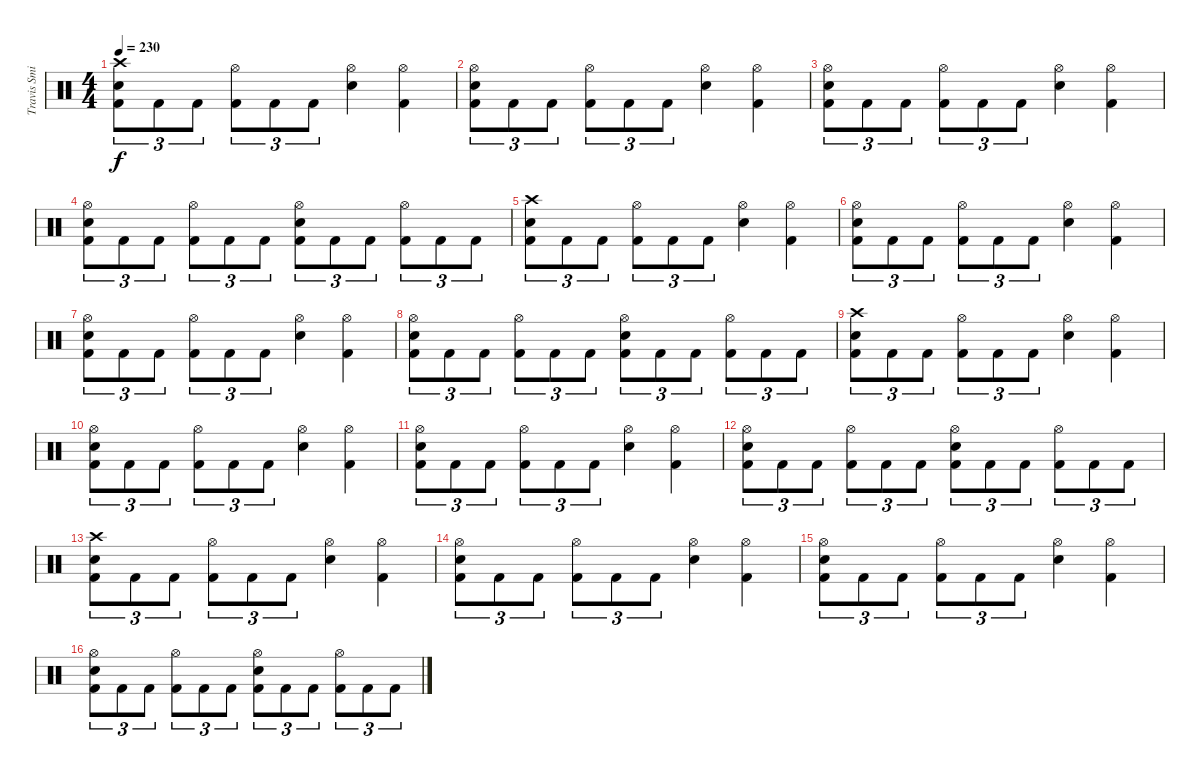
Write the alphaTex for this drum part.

\track ("Travis Smith" "Travis Smi") {instrument percussion}
\staff {score}
\articulation defaults
\ts (4 4)
\tempo 230
\clef neutral
\ks c
("Kick (hit) 2" "Snare (hit) 2" "Crash high (hit)").8{tu (3 2) dy f} "Kick (hit) 2".8{tu (3 2)} "Kick (hit) 2".8{tu (3 2)} ("Kick (hit) 2" "Hi-Hat (open)").8{tu (3 2)} "Kick (hit) 2".8{tu (3 2)} "Kick (hit) 2".8{tu (3 2)} ("Snare (hit) 2" "Hi-Hat (open)").4 ("Kick (hit) 2" "Hi-Hat (open)").4 |
("Kick (hit) 2" "Snare (hit) 2" "Hi-Hat (open)").8{tu (3 2)} "Kick (hit) 2".8{tu (3 2)} "Kick (hit) 2".8{tu (3 2)} ("Kick (hit) 2" "Hi-Hat (open)").8{tu (3 2)} "Kick (hit) 2".8{tu (3 2)} "Kick (hit) 2".8{tu (3 2)} ("Snare (hit) 2" "Hi-Hat (open)").4 ("Kick (hit) 2" "Hi-Hat (open)").4 |
("Kick (hit) 2" "Snare (hit) 2" "Hi-Hat (open)").8{tu (3 2)} "Kick (hit) 2".8{tu (3 2)} "Kick (hit) 2".8{tu (3 2)} ("Kick (hit) 2" "Hi-Hat (open)").8{tu (3 2)} "Kick (hit) 2".8{tu (3 2)} "Kick (hit) 2".8{tu (3 2)} ("Snare (hit) 2" "Hi-Hat (open)").4 ("Kick (hit) 2" "Hi-Hat (open)").4 |
("Kick (hit) 2" "Snare (hit) 2" "Hi-Hat (open)").8{tu (3 2)} "Kick (hit) 2".8{tu (3 2)} "Kick (hit) 2".8{tu (3 2)} ("Kick (hit) 2" "Hi-Hat (open)").8{tu (3 2)} "Kick (hit) 2".8{tu (3 2)} "Kick (hit) 2".8{tu (3 2)} ("Kick (hit) 2" "Snare (hit) 2" "Hi-Hat (open)").8{tu (3 2)} "Kick (hit) 2".8{tu (3 2)} "Kick (hit) 2".8{tu (3 2)} ("Kick (hit) 2" "Hi-Hat (open)").8{tu (3 2)} "Kick (hit) 2".8{tu (3 2)} "Kick (hit) 2".8{tu (3 2)} |
("Kick (hit) 2" "Snare (hit) 2" "Crash high (hit)").8{tu (3 2)} "Kick (hit) 2".8{tu (3 2)} "Kick (hit) 2".8{tu (3 2)} ("Kick (hit) 2" "Hi-Hat (open)").8{tu (3 2)} "Kick (hit) 2".8{tu (3 2)} "Kick (hit) 2".8{tu (3 2)} ("Snare (hit) 2" "Hi-Hat (open)").4 ("Kick (hit) 2" "Hi-Hat (open)").4 |
("Kick (hit) 2" "Snare (hit) 2" "Hi-Hat (open)").8{tu (3 2)} "Kick (hit) 2".8{tu (3 2)} "Kick (hit) 2".8{tu (3 2)} ("Kick (hit) 2" "Hi-Hat (open)").8{tu (3 2)} "Kick (hit) 2".8{tu (3 2)} "Kick (hit) 2".8{tu (3 2)} ("Snare (hit) 2" "Hi-Hat (open)").4 ("Kick (hit) 2" "Hi-Hat (open)").4 |
("Kick (hit) 2" "Snare (hit) 2" "Hi-Hat (open)").8{tu (3 2)} "Kick (hit) 2".8{tu (3 2)} "Kick (hit) 2".8{tu (3 2)} ("Kick (hit) 2" "Hi-Hat (open)").8{tu (3 2)} "Kick (hit) 2".8{tu (3 2)} "Kick (hit) 2".8{tu (3 2)} ("Snare (hit) 2" "Hi-Hat (open)").4 ("Kick (hit) 2" "Hi-Hat (open)").4 |
("Kick (hit) 2" "Snare (hit) 2" "Hi-Hat (open)").8{tu (3 2)} "Kick (hit) 2".8{tu (3 2)} "Kick (hit) 2".8{tu (3 2)} ("Kick (hit) 2" "Hi-Hat (open)").8{tu (3 2)} "Kick (hit) 2".8{tu (3 2)} "Kick (hit) 2".8{tu (3 2)} ("Kick (hit) 2" "Snare (hit) 2" "Hi-Hat (open)").8{tu (3 2)} "Kick (hit) 2".8{tu (3 2)} "Kick (hit) 2".8{tu (3 2)} ("Kick (hit) 2" "Hi-Hat (open)").8{tu (3 2)} "Kick (hit) 2".8{tu (3 2)} "Kick (hit) 2".8{tu (3 2)} |
("Kick (hit) 2" "Snare (hit) 2" "Crash high (hit)").8{tu (3 2)} "Kick (hit) 2".8{tu (3 2)} "Kick (hit) 2".8{tu (3 2)} ("Kick (hit) 2" "Hi-Hat (open)").8{tu (3 2)} "Kick (hit) 2".8{tu (3 2)} "Kick (hit) 2".8{tu (3 2)} ("Snare (hit) 2" "Hi-Hat (open)").4 ("Kick (hit) 2" "Hi-Hat (open)").4 |
("Kick (hit) 2" "Snare (hit) 2" "Hi-Hat (open)").8{tu (3 2)} "Kick (hit) 2".8{tu (3 2)} "Kick (hit) 2".8{tu (3 2)} ("Kick (hit) 2" "Hi-Hat (open)").8{tu (3 2)} "Kick (hit) 2".8{tu (3 2)} "Kick (hit) 2".8{tu (3 2)} ("Snare (hit) 2" "Hi-Hat (open)").4 ("Kick (hit) 2" "Hi-Hat (open)").4 |
("Kick (hit) 2" "Snare (hit) 2" "Hi-Hat (open)").8{tu (3 2)} "Kick (hit) 2".8{tu (3 2)} "Kick (hit) 2".8{tu (3 2)} ("Kick (hit) 2" "Hi-Hat (open)").8{tu (3 2)} "Kick (hit) 2".8{tu (3 2)} "Kick (hit) 2".8{tu (3 2)} ("Snare (hit) 2" "Hi-Hat (open)").4 ("Kick (hit) 2" "Hi-Hat (open)").4 |
("Kick (hit) 2" "Snare (hit) 2" "Hi-Hat (open)").8{tu (3 2)} "Kick (hit) 2".8{tu (3 2)} "Kick (hit) 2".8{tu (3 2)} ("Kick (hit) 2" "Hi-Hat (open)").8{tu (3 2)} "Kick (hit) 2".8{tu (3 2)} "Kick (hit) 2".8{tu (3 2)} ("Kick (hit) 2" "Snare (hit) 2" "Hi-Hat (open)").8{tu (3 2)} "Kick (hit) 2".8{tu (3 2)} "Kick (hit) 2".8{tu (3 2)} ("Kick (hit) 2" "Hi-Hat (open)").8{tu (3 2)} "Kick (hit) 2".8{tu (3 2)} "Kick (hit) 2".8{tu (3 2)} |
("Kick (hit) 2" "Snare (hit) 2" "Crash high (hit)").8{tu (3 2)} "Kick (hit) 2".8{tu (3 2)} "Kick (hit) 2".8{tu (3 2)} ("Kick (hit) 2" "Hi-Hat (open)").8{tu (3 2)} "Kick (hit) 2".8{tu (3 2)} "Kick (hit) 2".8{tu (3 2)} ("Snare (hit) 2" "Hi-Hat (open)").4 ("Kick (hit) 2" "Hi-Hat (open)").4 |
("Kick (hit) 2" "Snare (hit) 2" "Hi-Hat (open)").8{tu (3 2)} "Kick (hit) 2".8{tu (3 2)} "Kick (hit) 2".8{tu (3 2)} ("Kick (hit) 2" "Hi-Hat (open)").8{tu (3 2)} "Kick (hit) 2".8{tu (3 2)} "Kick (hit) 2".8{tu (3 2)} ("Snare (hit) 2" "Hi-Hat (open)").4 ("Kick (hit) 2" "Hi-Hat (open)").4 |
("Kick (hit) 2" "Snare (hit) 2" "Hi-Hat (open)").8{tu (3 2)} "Kick (hit) 2".8{tu (3 2)} "Kick (hit) 2".8{tu (3 2)} ("Kick (hit) 2" "Hi-Hat (open)").8{tu (3 2)} "Kick (hit) 2".8{tu (3 2)} "Kick (hit) 2".8{tu (3 2)} ("Snare (hit) 2" "Hi-Hat (open)").4 ("Kick (hit) 2" "Hi-Hat (open)").4 |
("Kick (hit) 2" "Snare (hit) 2" "Hi-Hat (open)").8{tu (3 2)} "Kick (hit) 2".8{tu (3 2)} "Kick (hit) 2".8{tu (3 2)} ("Kick (hit) 2" "Hi-Hat (open)").8{tu (3 2)} "Kick (hit) 2".8{tu (3 2)} "Kick (hit) 2".8{tu (3 2)} ("Kick (hit) 2" "Snare (hit) 2" "Hi-Hat (open)").8{tu (3 2)} "Kick (hit) 2".8{tu (3 2)} "Kick (hit) 2".8{tu (3 2)} ("Kick (hit) 2" "Hi-Hat (open)").8{tu (3 2)} "Kick (hit) 2".8{tu (3 2)} "Kick (hit) 2".8{tu (3 2)}
